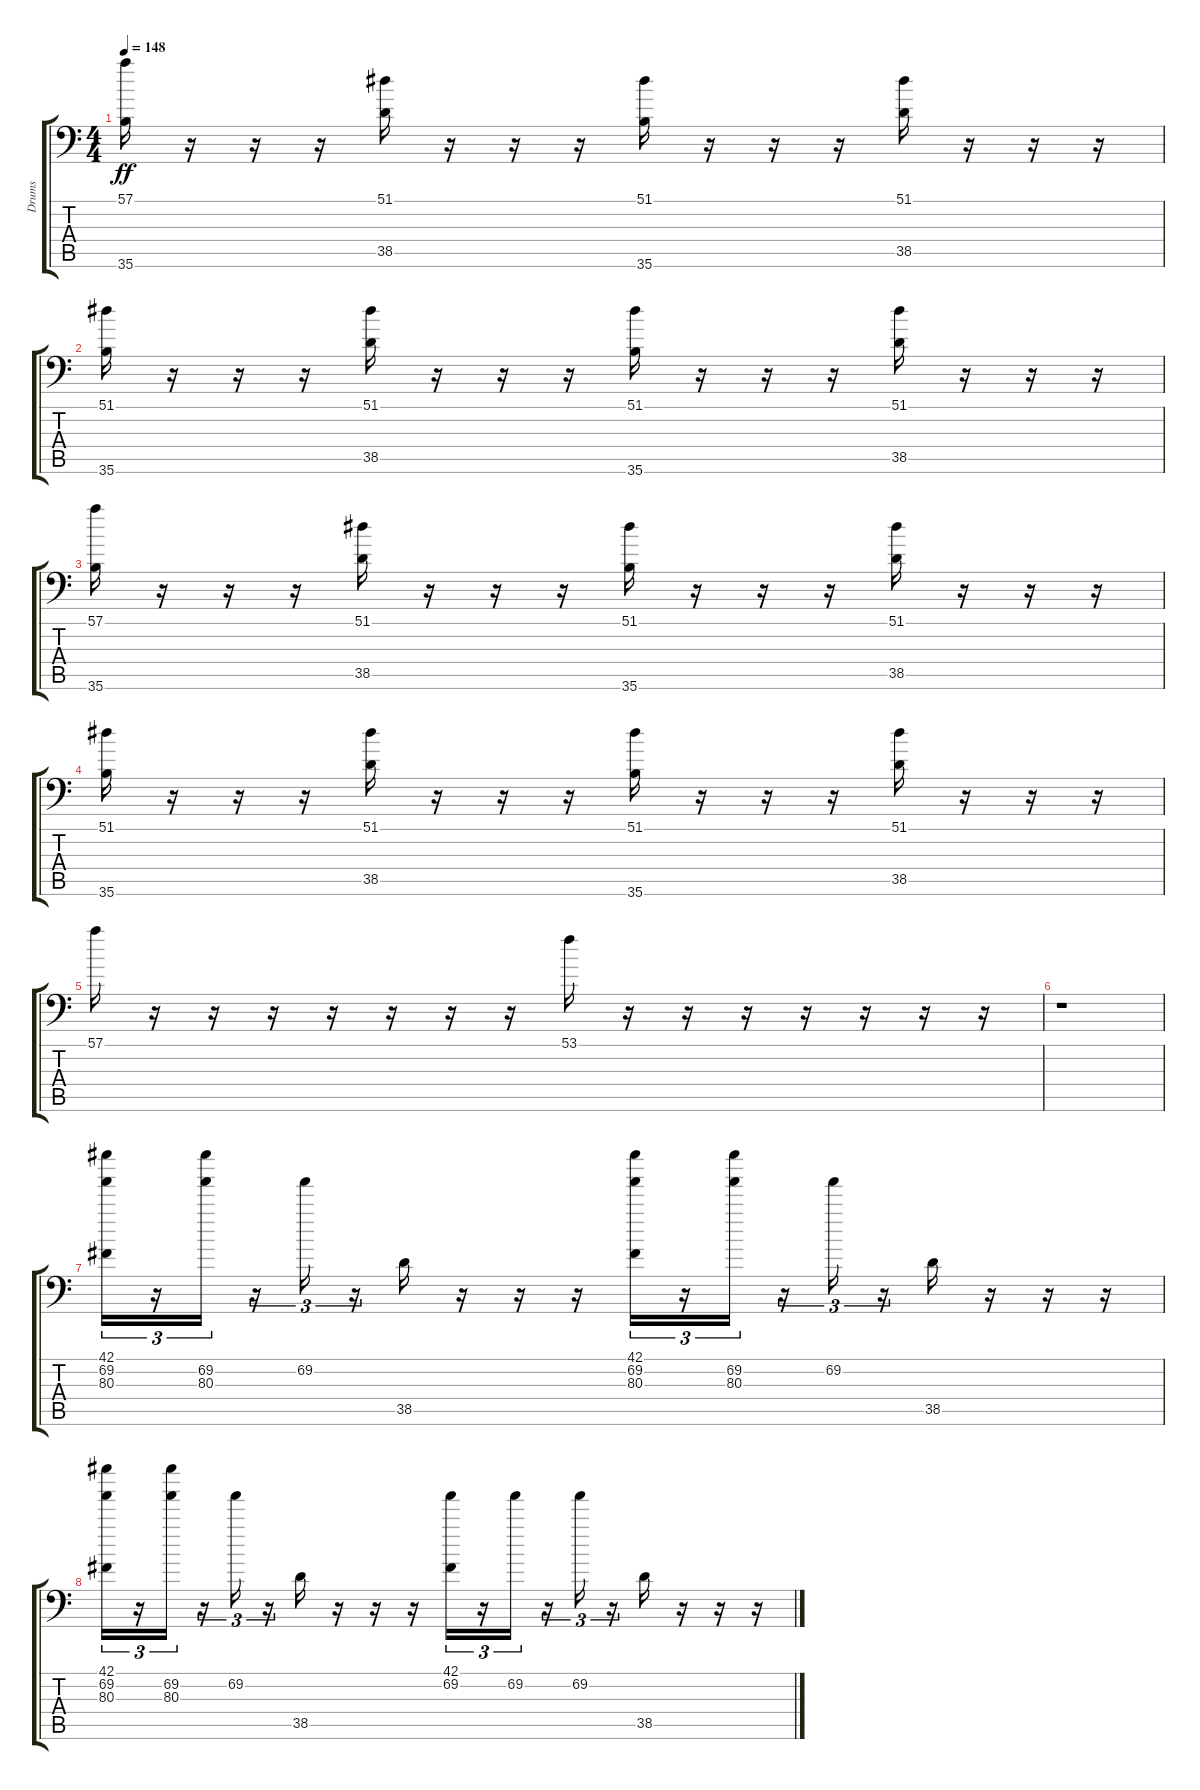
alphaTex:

\track ("Drums" "Drums") {instrument acousticgrandpiano}
\staff {score tabs}
\tuning (C-1 C-1 C-1 C-1 C-1 C-1) {hide}
\ts (4 4)
\tempo 148
\clef f4
\ks c
(57.1 35.6).16{dy ff} r.16 r.16 r.16 (51.1 38.5).16 r.16 r.16 r.16 (51.1 35.6).16 r.16 r.16 r.16 (51.1 38.5).16 r.16 r.16 r.16 |
(51.1 35.6).16 r.16 r.16 r.16 (51.1 38.5).16 r.16 r.16 r.16 (51.1 35.6).16 r.16 r.16 r.16 (51.1 38.5).16 r.16 r.16 r.16 |
(57.1 35.6).16 r.16 r.16 r.16 (51.1 38.5).16 r.16 r.16 r.16 (51.1 35.6).16 r.16 r.16 r.16 (51.1 38.5).16 r.16 r.16 r.16 |
(51.1 35.6).16 r.16 r.16 r.16 (51.1 38.5).16 r.16 r.16 r.16 (51.1 35.6).16 r.16 r.16 r.16 (51.1 38.5).16 r.16 r.16 r.16 |
57.1.16 r.16 r.16 r.16 r.16 r.16 r.16 r.16 53.1.16 r.16 r.16 r.16 r.16 r.16 r.16 r.16 |
r.1 |
(42.1 69.2 80.3).16{tu (3 2)} r.16{tu (3 2)} (69.2 80.3).16{tu (3 2)} r.16{tu (3 2)} 69.2.16{tu (3 2)} r.16{tu (3 2)} 38.5.16 r.16 r.16 r.16 (42.1 69.2 80.3).16{tu (3 2)} r.16{tu (3 2)} (69.2 80.3).16{tu (3 2)} r.16{tu (3 2)} 69.2.16{tu (3 2)} r.16{tu (3 2)} 38.5.16 r.16 r.16 r.16 |
(42.1 69.2 80.3).16{tu (3 2)} r.16{tu (3 2)} (69.2 80.3).16{tu (3 2)} r.16{tu (3 2)} 69.2.16{tu (3 2)} r.16{tu (3 2)} 38.5.16 r.16 r.16 r.16 (42.1 69.2).16{tu (3 2)} r.16{tu (3 2)} 69.2.16{tu (3 2)} r.16{tu (3 2)} 69.2.16{tu (3 2)} r.16{tu (3 2)} 38.5.16 r.16 r.16 r.16
